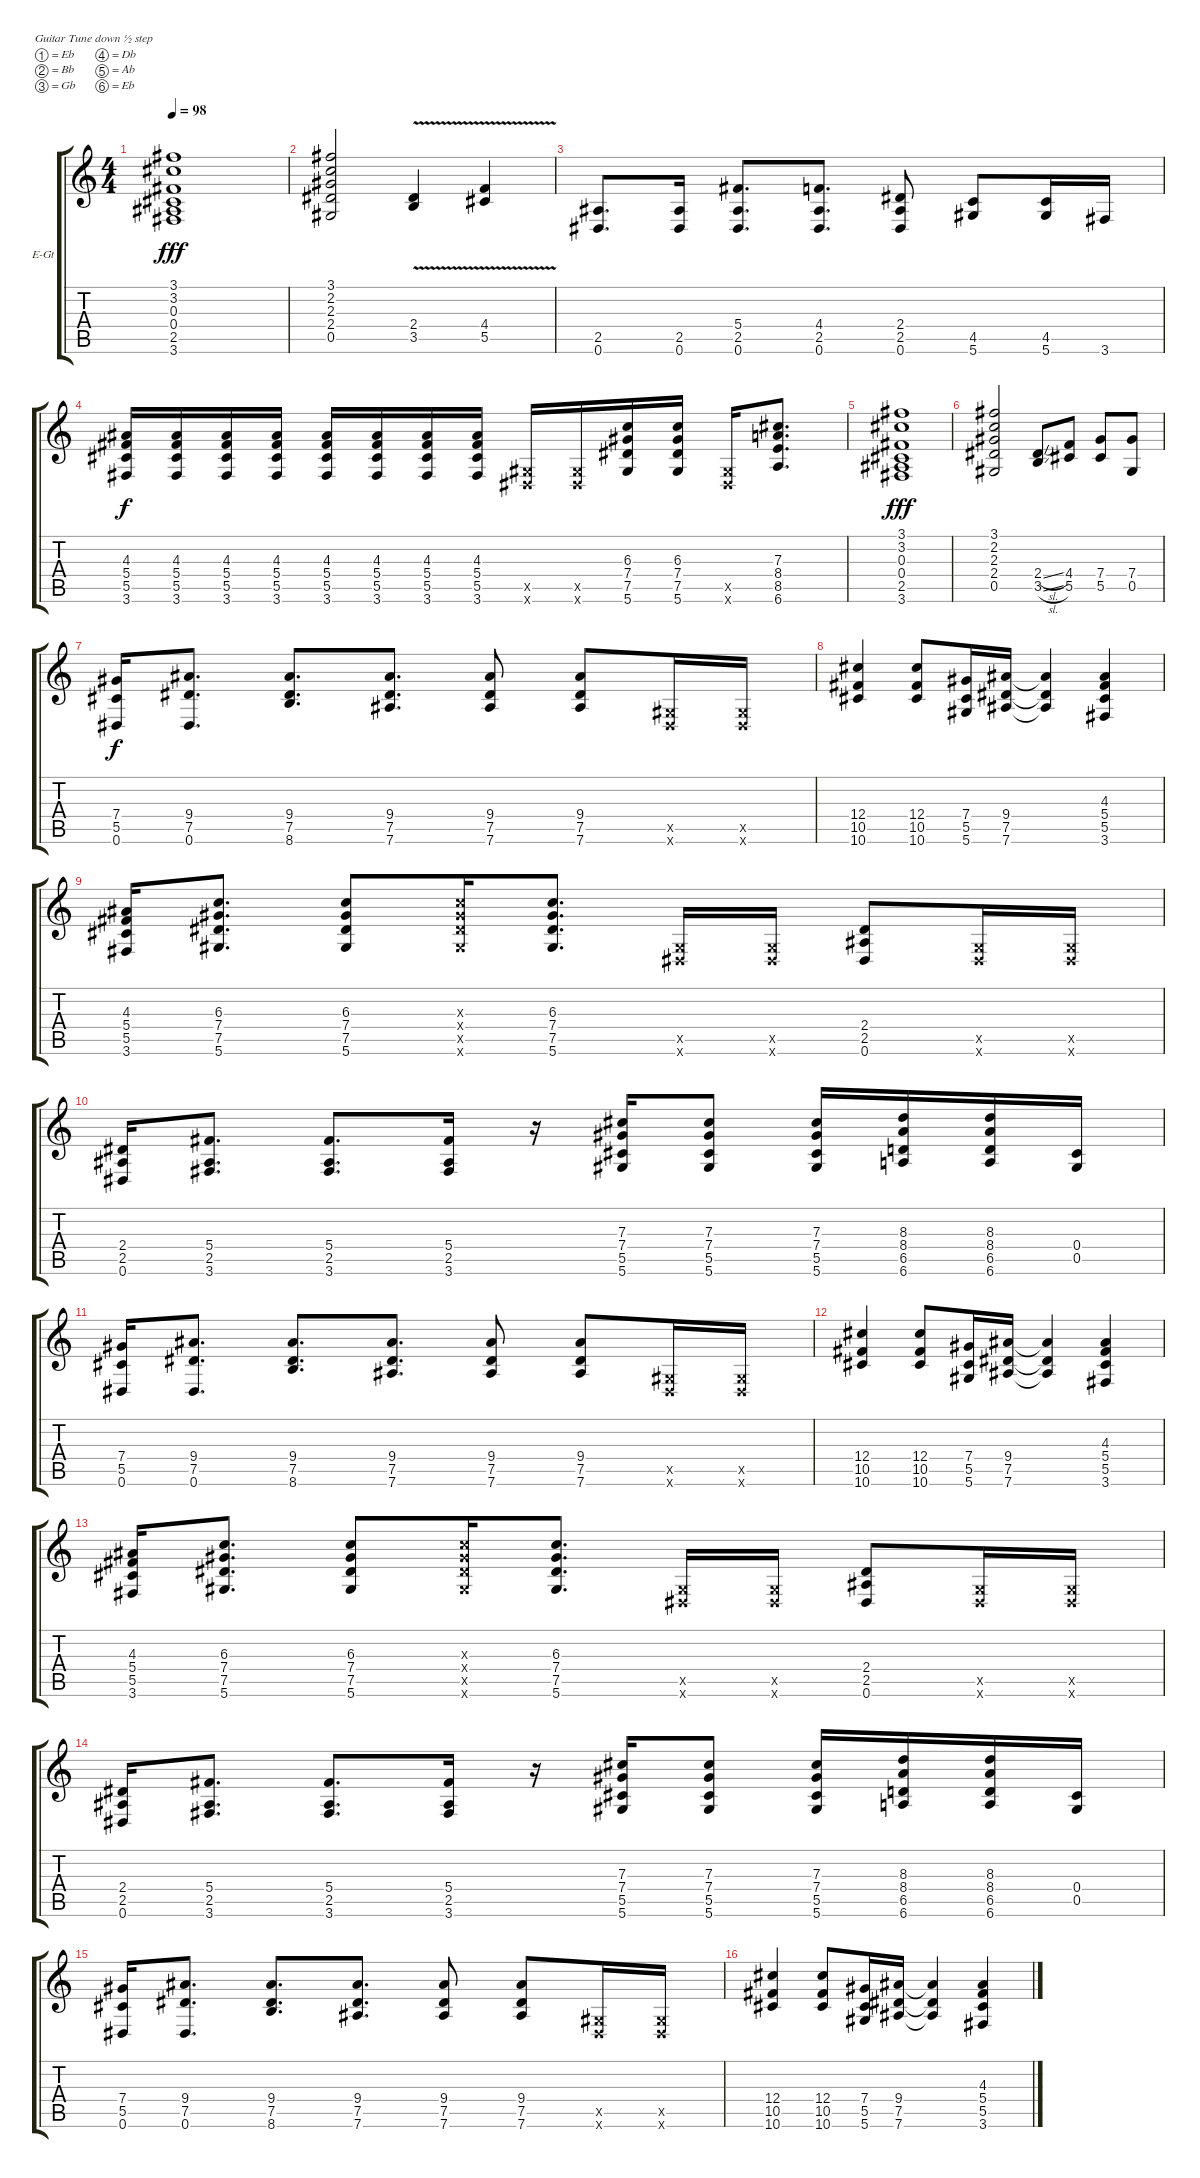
\bracketExtendMode groupsimilarinstruments
\firstSystemTrackNameOrientation horizontal
\otherSystemsTrackNameOrientation horizontal
\track ("Electric Guitar 2" "E-Gt") {instrument distortionguitar}
\staff {score tabs}
\tuning (Eb4 Bb3 Gb3 Db3 Ab2 Eb2)
\ts (4 4)
\tempo 98
\clef g2
\ks c
(3.6 2.5 0.4 0.3 3.2 3.1).1{dy fff} |
(3.1 2.2 2.3 2.4 0.5).2 (3.5{v} 2.4{v}).4 (5.5{v} 4.4{v}).4 |
(0.6 2.5).8{d} (0.6 2.5).16 (0.6 2.5 5.4).8{d} (0.6 2.5 4.4).8{d} (0.6 2.5 2.4).8 (5.6 4.5).8 (5.6 4.5).16 3.6.16 |
(3.6 5.5 5.4 4.3).16{dy f} (3.6 5.5 5.4 4.3).16 (3.6 5.5 5.4 4.3).16 (3.6 5.5 5.4 4.3).16 (3.6 5.5 5.4 4.3).16 (3.6 5.5 5.4 4.3).16 (3.6 5.5 5.4 4.3).16 (3.6 5.5 5.4 4.3).16 (0.6{x} 0.5{x}).16 (0.6{x} 0.5{x}).16 (5.6 7.5 7.4 6.3).16 (5.6 7.5 7.4 6.3).16 (0.6{x} 0.5{x}).16 (6.6 8.5 8.4 7.3).8{d} |
(3.6 2.5 0.4 0.3 3.2 3.1).1{dy fff} |
(3.1 2.2 2.3 2.4 0.5).2 (3.5{sl} 2.4{sl}).8 (5.5 4.4).8 (5.5 7.4).8 (0.5 7.4).8 |
(5.5 7.4 0.6).16{dy f} (7.5 9.4 0.6).8{d} (8.6 7.5 9.4).8{d} (7.6 7.5 9.4).8{d} (7.6 7.5 9.4).8 (7.6 7.5 9.4).8 (0.6{x} 0.5{x}).16 (0.6{x} 0.5{x}).16 |
(10.6 10.5 12.4).4 (10.6 10.5 12.4).8 (7.4 5.5 5.6).16 (7.6 7.5 9.4).16 (7.6{t} 7.5{t} 9.4{t}).4 (3.6 5.5 5.4 4.3).4 |
(3.6 5.5 4.3 5.4).16 (5.6 7.5 6.3 7.4).8{d} (5.6 7.5 6.3 7.4).8 (7.5{x} 5.6{x} 7.4{x} 6.3{x}).16 (5.6 7.5 6.3 7.4).8{d} (0.5{x} 0.6{x}).16 (0.6{x} 0.5{x}).16 (0.6 2.5 2.4).8 (0.5{x} 0.6{x}).16 (0.6{x} 0.5{x}).16 |
(0.6 2.5 2.4).16 (3.6 2.5 5.4).8{d} (3.6 2.5 5.4).8{d} (3.6 2.5 5.4).16 r.16 (5.6 5.5 7.4 7.3).16 (5.6 5.5 7.4 7.3).8 (5.6 5.5 7.4 7.3).16 (8.3 8.4 6.5 6.6).16 (6.6 6.5 8.4 8.3).16 (0.5 0.4).16 |
(5.5 7.4 0.6).16 (7.5 9.4 0.6).8{d} (8.6 7.5 9.4).8{d} (7.6 7.5 9.4).8{d} (7.6 7.5 9.4).8 (7.6 7.5 9.4).8 (0.6{x} 0.5{x}).16 (0.6{x} 0.5{x}).16 |
(10.6 10.5 12.4).4 (10.6 10.5 12.4).8 (7.4 5.5 5.6).16 (7.6 7.5 9.4).16 (7.6{t} 7.5{t} 9.4{t}).4 (3.6 5.5 5.4 4.3).4 |
(3.6 5.5 4.3 5.4).16 (5.6 7.5 6.3 7.4).8{d} (5.6 7.5 6.3 7.4).8 (7.5{x} 5.6{x} 7.4{x} 6.3{x}).16 (5.6 7.5 6.3 7.4).8{d} (0.5{x} 0.6{x}).16 (0.6{x} 0.5{x}).16 (0.6 2.5 2.4).8 (0.5{x} 0.6{x}).16 (0.6{x} 0.5{x}).16 |
(0.6 2.5 2.4).16 (3.6 2.5 5.4).8{d} (3.6 2.5 5.4).8{d} (3.6 2.5 5.4).16 r.16 (5.6 5.5 7.4 7.3).16 (5.6 5.5 7.4 7.3).8 (5.6 5.5 7.4 7.3).16 (8.3 8.4 6.5 6.6).16 (6.6 6.5 8.4 8.3).16 (0.5 0.4).16 |
(5.5 7.4 0.6).16 (7.5 9.4 0.6).8{d} (8.6 7.5 9.4).8{d} (7.6 7.5 9.4).8{d} (7.6 7.5 9.4).8 (7.6 7.5 9.4).8 (0.6{x} 0.5{x}).16 (0.6{x} 0.5{x}).16 |
(10.6 10.5 12.4).4 (10.6 10.5 12.4).8 (7.4 5.5 5.6).16 (7.6 7.5 9.4).16 (7.6{t} 7.5{t} 9.4{t}).4 (3.6 5.5 5.4 4.3).4
